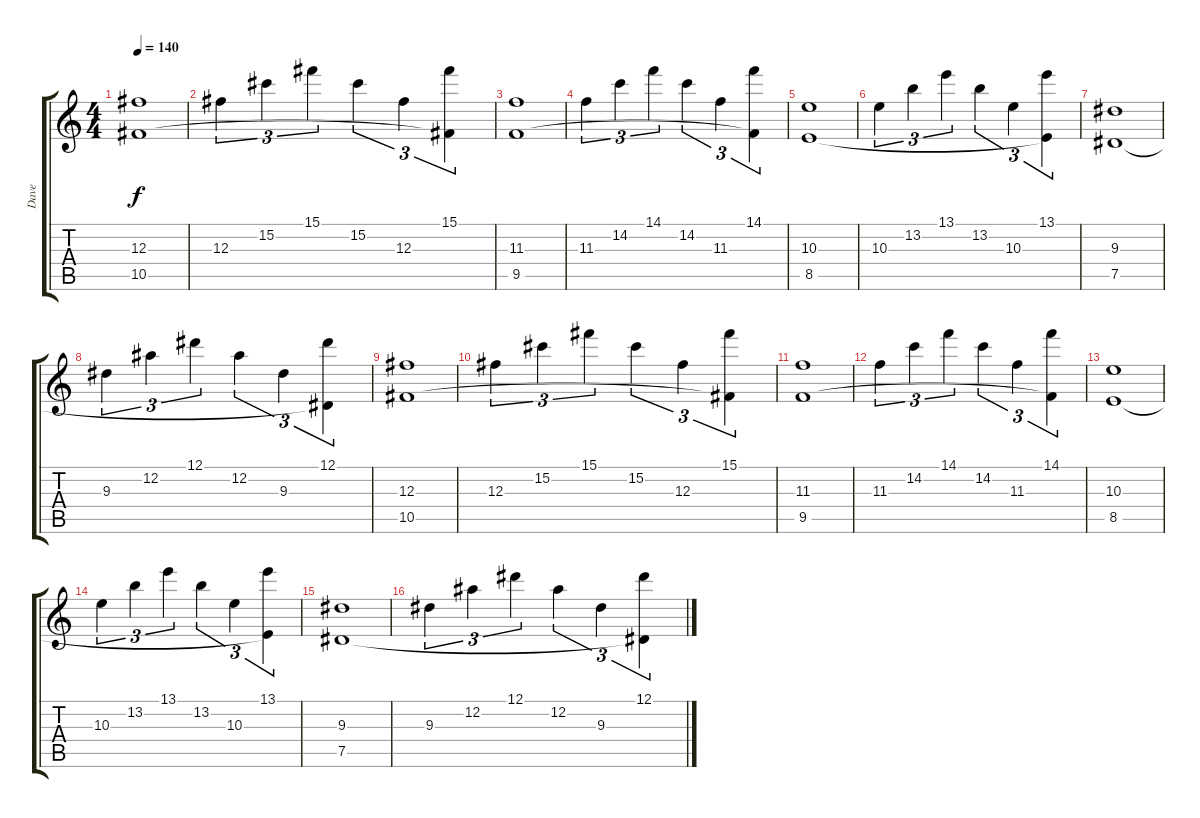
\track ("Dave" "Dave") {instrument distortionguitar}
\staff {score tabs}
\tuning (Eb4 Bb3 Gb3 Db3 Ab2 Eb2) {hide}
\ts (4 4)
\tempo 140
\clef g2
\ks c
(12.3 10.5).1{dy f} |
12.3.4{tu (3 2)} 15.2.4{tu (3 2)} 15.1.4{tu (3 2)} 15.2.4{tu (3 2)} 12.3.4{tu (3 2)} (15.1 10.5{t}).4{tu (3 2)} |
(11.3 9.5).1 |
11.3.4{tu (3 2)} 14.2.4{tu (3 2)} 14.1.4{tu (3 2)} 14.2.4{tu (3 2)} 11.3.4{tu (3 2)} (14.1 9.5{t}).4{tu (3 2)} |
(10.3 8.5).1 |
10.3.4{tu (3 2)} 13.2.4{tu (3 2)} 13.1.4{tu (3 2)} 13.2.4{tu (3 2)} 10.3.4{tu (3 2)} (13.1 8.5{t}).4{tu (3 2)} |
(9.3 7.5).1 |
9.3.4{tu (3 2)} 12.2.4{tu (3 2)} 12.1.4{tu (3 2)} 12.2.4{tu (3 2)} 9.3.4{tu (3 2)} (12.1 7.5{t}).4{tu (3 2)} |
(12.3 10.5).1 |
12.3.4{tu (3 2)} 15.2.4{tu (3 2)} 15.1.4{tu (3 2)} 15.2.4{tu (3 2)} 12.3.4{tu (3 2)} (15.1 10.5{t}).4{tu (3 2)} |
(11.3 9.5).1 |
11.3.4{tu (3 2)} 14.2.4{tu (3 2)} 14.1.4{tu (3 2)} 14.2.4{tu (3 2)} 11.3.4{tu (3 2)} (14.1 9.5{t}).4{tu (3 2)} |
(10.3 8.5).1 |
10.3.4{tu (3 2)} 13.2.4{tu (3 2)} 13.1.4{tu (3 2)} 13.2.4{tu (3 2)} 10.3.4{tu (3 2)} (13.1 8.5{t}).4{tu (3 2)} |
(9.3 7.5).1 |
9.3.4{tu (3 2)} 12.2.4{tu (3 2)} 12.1.4{tu (3 2)} 12.2.4{tu (3 2)} 9.3.4{tu (3 2)} (12.1 7.5{t}).4{tu (3 2)}
